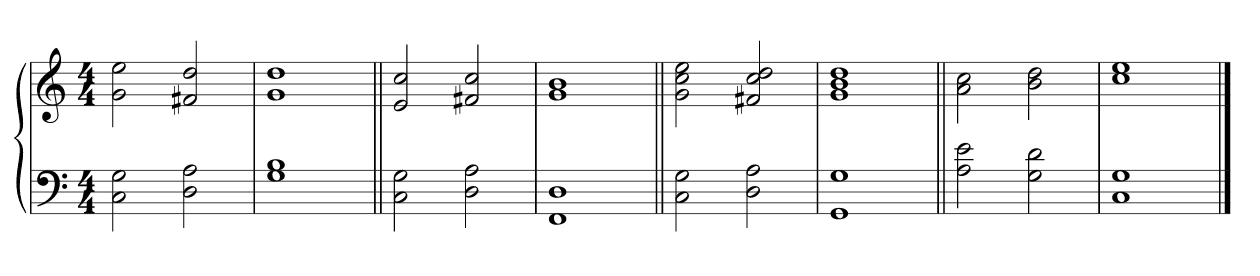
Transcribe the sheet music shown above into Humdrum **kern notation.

**kern	**kern
*part1	*part1
*staff2	*staff1
*clefF4	*clefG2
*k[]	*k[]
*M4/4	*M4/4
=1	=1
2C 2G	2g 2ee
2D 2A	2f#X 2dd
=2	=2
1G 1B	1g 1dd
=3||	=3||
2C 2G	2e 2cc
2D 2A	2f#X 2cc
=4	=4
1FF 1D	1g 1b
=5||	=5||
2C 2G	2g 2cc 2ee
2D 2A	2f#X 2cc 2dd
=6	=6
1GG 1G	1g 1b 1dd
=7||	=7||
2A 2e	2a 2cc
2G 2d	2b 2dd
=8	=8
1C 1G	1cc 1ee
==	==
*-	*-
